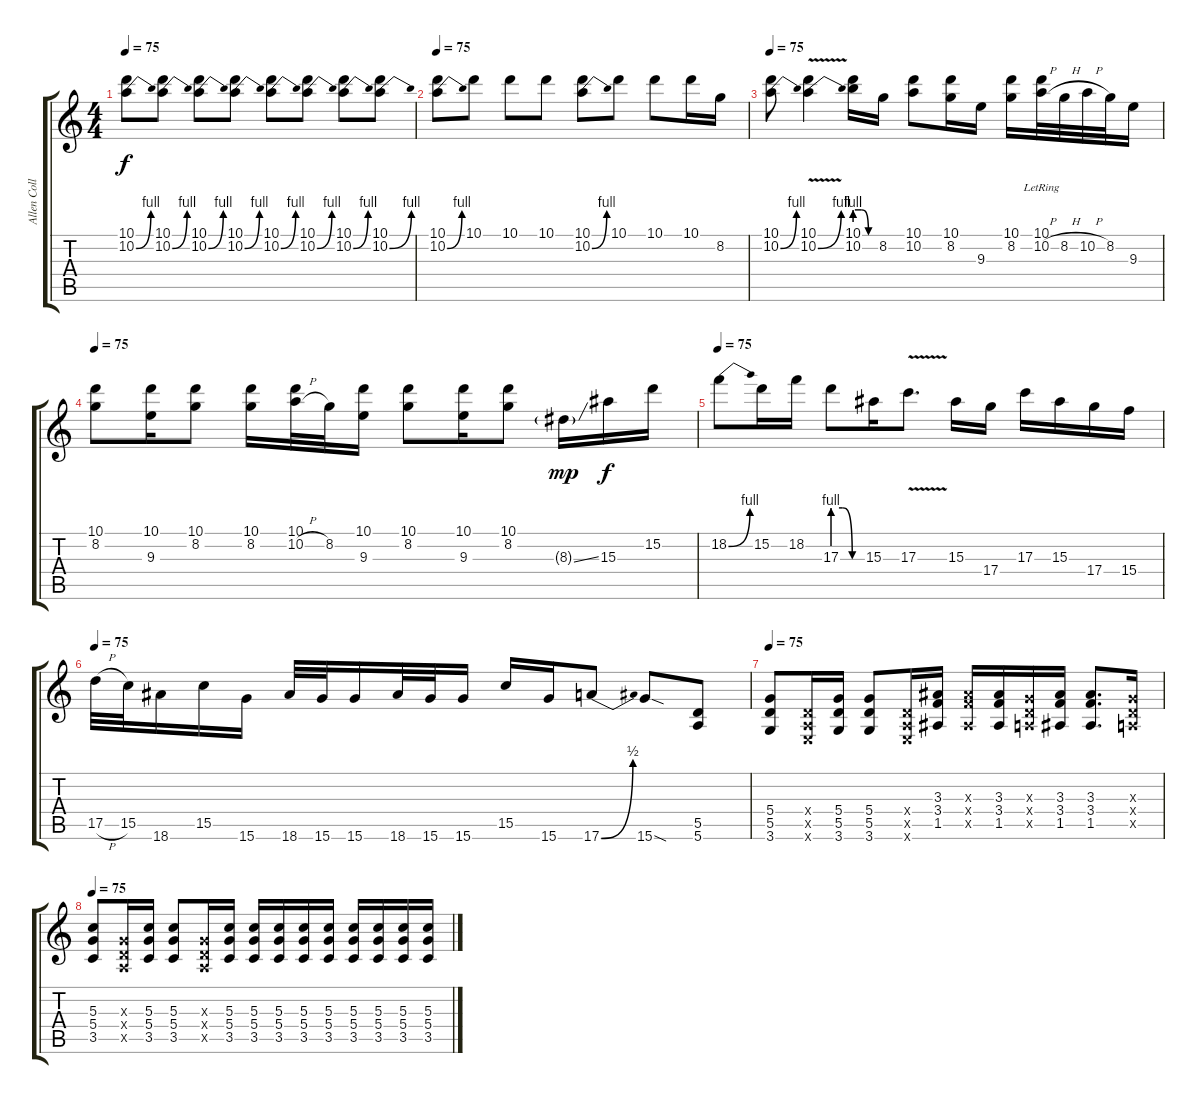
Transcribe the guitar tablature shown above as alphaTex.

\track ("Allen Collins (solo guitar)" "Allen Coll") {instrument distortionguitar}
\staff {score tabs}
\tuning (E4 B3 G3 D3 A2 E2) {hide}
\ts (4 4)
\tempo 75
\clef g2
\ks c
(10.1 10.2{be (bend 0 0 60 4)}).8{dy f} (10.1 10.2{be (bend 0 0 60 4)}).8 (10.1 10.2{be (bend 0 0 60 4)}).8 (10.1 10.2{be (bend 0 0 60 4)}).8 (10.1 10.2{be (bend 0 0 60 4)}).8 (10.1 10.2{be (bend 0 0 60 4)}).8 (10.1 10.2{be (bend 0 0 60 4)}).8 (10.1 10.2{be (bend 0 0 60 4)}).8 |
\tempo 75
(10.1 10.2{be (bend 0 0 60 4)}).8 10.1.8 10.1.8 10.1.8 (10.1 10.2{be (bend 0 0 60 4)}).8 10.1.8 10.1.8 10.1.16 8.2.16 |
\tempo 75
(10.1 10.2{be (bend 0 0 60 4)}).8 (10.1 10.2{be (bend 0 0 60 4) v}).4 (10.1 10.2{be (custom 0 4 20 4 40 0 60 0)}).16 8.2.16 (10.1 10.2).8 (10.1 8.2).16 9.3.16 (10.1 8.2).16 (10.1{lr} 10.2{h}).32 8.2{h}.32 10.2{h}.32 8.2.32 9.3.16 |
\tempo 75
(10.1 8.2).8 (10.1 9.3).16 (10.1 8.2).8 (10.1 8.2).16 (10.1 10.2{h}).32 8.2.32 (10.1 9.3).16 (10.1 8.2).8 (10.1 9.3).16 (10.1 8.2).8 8.3{ss g}.16{dy mp} 15.3.16{dy f} 15.2.16 |
\tempo 75
18.2{be (bend 0 0 60 4)}.8 15.2.16 18.2.16 17.3{be (custom 0 4 20 4 40 0 60 0)}.8 15.3.16 17.3{v}.8{d} 15.3.16 17.4.16 17.3.16 15.3.16 17.4.16 15.4.16 |
\tempo 75
17.5{h}.32 15.5.32 18.6.16 15.5.16 15.6.16 18.6.32 15.6.32 15.6.16 18.6.32 15.6.32 15.6.16 15.5.16 15.6.16 17.6{be (bend 0 0 60 2)}.8 15.6{sod}.8 (5.5 5.6).8 |
\tempo 75
(5.4 5.5 3.6).8 (0.4{x} 0.5{x} 0.6{x}).16 (5.4 5.5 3.6).16 (5.4 5.5 3.6).8 (0.4{x} 0.5{x} 0.6{x}).16 (3.3 3.4 1.5).16 (3.3{x} 3.4{x} 1.5{x}).16 (3.3 3.4 1.5).16 (0.3{x} 0.4{x} 0.5{x}).16 (3.3 3.4 1.5).16 (3.3 3.4 1.5).8{d} (0.3{x} 0.4{x} 0.5{x}).16 |
\tempo 75
(5.3 5.4 3.5).8 (0.3{x} 0.4{x} 0.5{x}).16 (5.3 5.4 3.5).16 (5.3 5.4 3.5).8 (0.3{x} 0.4{x} 0.5{x}).16 (5.3 5.4 3.5).16 (5.3 5.4 3.5).16 (5.3 5.4 3.5).16 (5.3 5.4 3.5).16 (5.3 5.4 3.5).16 (5.3 5.4 3.5).16 (5.3 5.4 3.5).16 (5.3 5.4 3.5).16 (5.3 5.4 3.5).16
